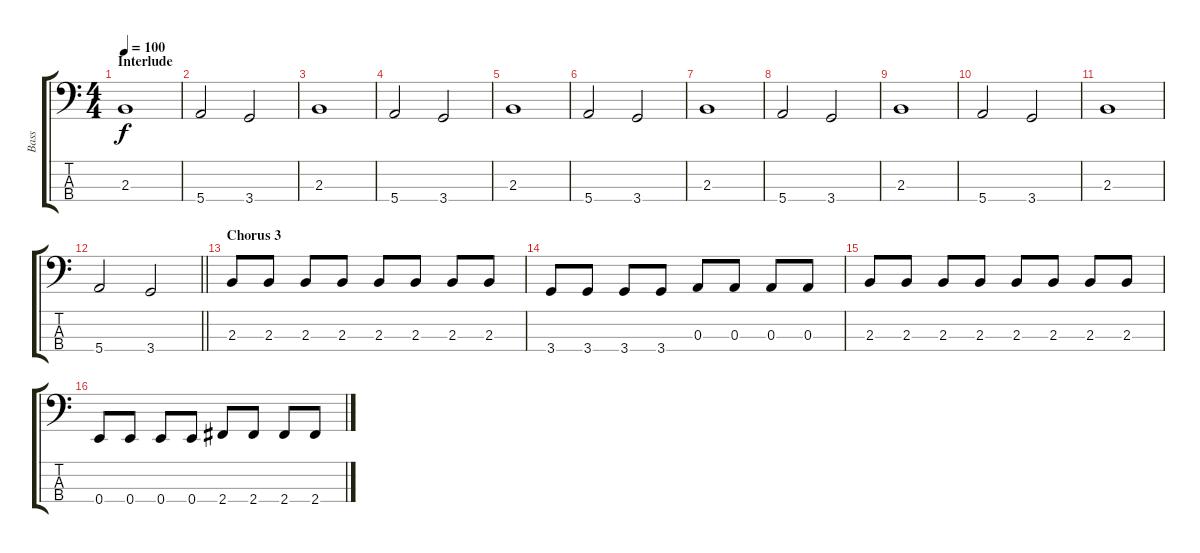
\track ("Bass" "Bass") {instrument electricbassfinger}
\staff {score tabs}
\tuning (G2 D2 A1 E1) {hide}
\ts (4 4)
\section ("" "Interlude")
\tempo 100
\clef f4
\ks c
2.3.1{dy f} |
5.4.2 3.4.2 |
2.3.1 |
5.4.2 3.4.2 |
2.3.1 |
5.4.2 3.4.2 |
2.3.1 |
5.4.2 3.4.2 |
2.3.1 |
5.4.2 3.4.2 |
2.3.1 |
\barLineRight lightlight
5.4.2 3.4.2 |
\section ("" "Chorus 3")
2.3.8 2.3.8 2.3.8 2.3.8 2.3.8 2.3.8 2.3.8 2.3.8 |
3.4.8 3.4.8 3.4.8 3.4.8 0.3.8 0.3.8 0.3.8 0.3.8 |
2.3.8 2.3.8 2.3.8 2.3.8 2.3.8 2.3.8 2.3.8 2.3.8 |
0.4.8 0.4.8 0.4.8 0.4.8 2.4.8 2.4.8 2.4.8 2.4.8
